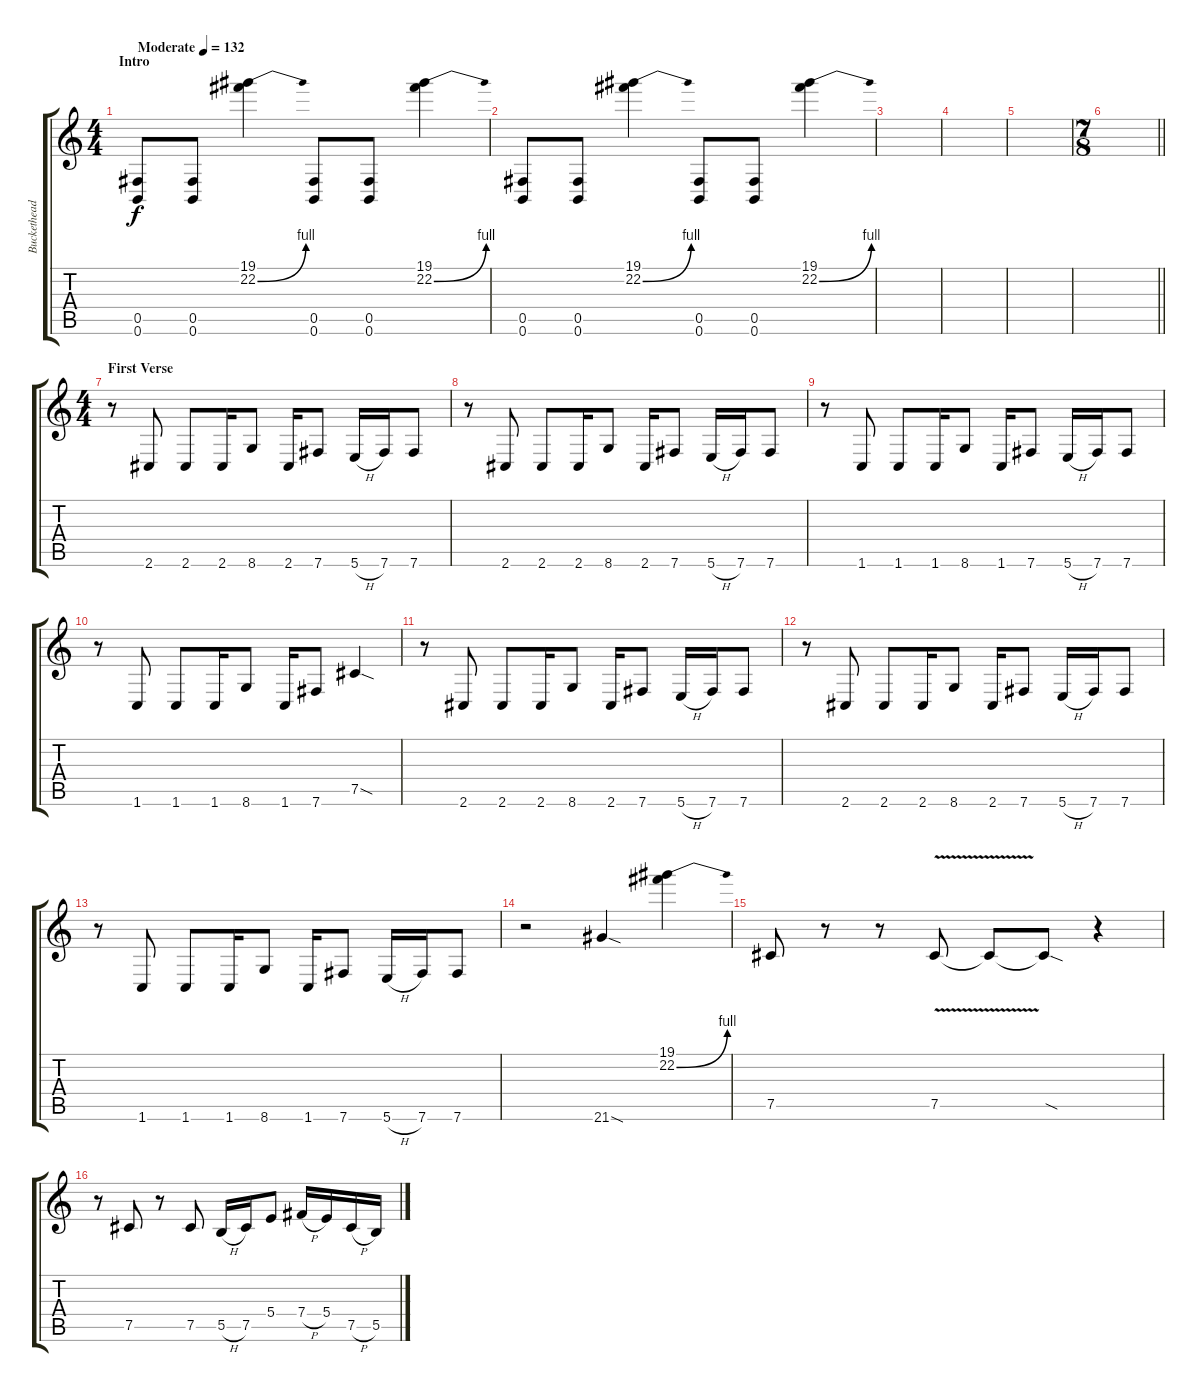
\track ("Buckethead" "Buckethead") {instrument distortionguitar}
\staff {score tabs}
\tuning (Db4 Ab3 E3 B2 Gb2 B1) {hide}
\ts (4 4)
\section ("" "Intro")
\tempo (132 "Moderate")
\clef g2
\ks c
(0.5 0.6).8{dy f instrument distortionguitar} (0.5 0.6).8 (19.1 22.2{be (bend 0 0 60 4)}).4 (0.5 0.6).8 (0.5 0.6).8 (19.1 22.2{be (bend 0 0 60 4)}).4 |
(0.5 0.6).8 (0.5 0.6).8 (19.1 22.2{be (bend 0 0 60 4)}).4 (0.5 0.6).8 (0.5 0.6).8 (19.1 22.2{be (bend 0 0 60 4)}).4 |
|
|
|
\ts (7 8)
\barLineRight lightlight
|
\ts (4 4)
\section ("" "First Verse")
r.8 2.6.8 2.6.8 2.6.16 8.6.8 2.6.16 7.6.8 5.6{h}.16 7.6.16 7.6.8 |
r.8 2.6.8 2.6.8 2.6.16 8.6.8 2.6.16 7.6.8 5.6{h}.16 7.6.16 7.6.8 |
r.8 1.6.8 1.6.8 1.6.16 8.6.8 1.6.16 7.6.8 5.6{h}.16 7.6.16 7.6.8 |
r.8 1.6.8 1.6.8 1.6.16 8.6.8 1.6.16 7.6.8 7.5{sod}.4 |
r.8 2.6.8 2.6.8 2.6.16 8.6.8 2.6.16 7.6.8 5.6{h}.16 7.6.16 7.6.8 |
r.8 2.6.8 2.6.8 2.6.16 8.6.8 2.6.16 7.6.8 5.6{h}.16 7.6.16 7.6.8 |
r.8 1.6.8 1.6.8 1.6.16 8.6.8 1.6.16 7.6.8 5.6{h}.16 7.6.16 7.6.8 |
r.2 21.6{sod}.4 (19.1 22.2{be (bend 0 0 60 4)}).4 |
7.5.8 r.8 r.8 7.5{v}.8 7.5{t}.8 7.5{sod t}.8 r.4 |
r.8 7.5.8 r.8 7.5.8 5.5{h}.16 7.5.16 5.4.8 7.4{h}.16 5.4.16 7.5{h}.16 5.5.16
